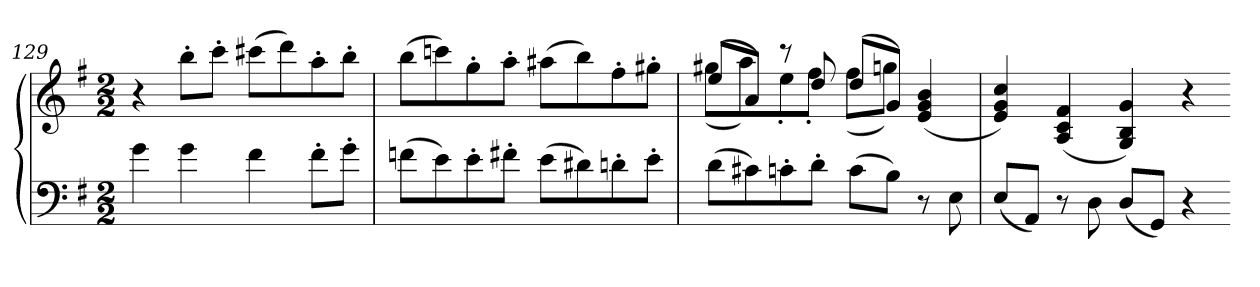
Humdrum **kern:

**kern	**kern
*part1	*part1
*staff2	*staff1
*clefF4	*clefG2
*k[f#]	*k[f#]
*G:	*G:
*M2/2	*M2/2
=129	=129
4g	4r
4g	8bb'L
.	8ccc'J
4f#	(8ccc#XL
.	8ddd)
8f#'L	8aa'
8g'J	8bb'J
=130	=130
(8fnL	(8bbL
8e)	8cccn)
8e'	8gg'
8f#X'J	8aa'J
(8eL	(8aa#XL
8d#X)	8bb)
8dn'	8ff#'
8e'J	8gg#X'J
=131	=131
*	*^
(8dL	(8eeL	(8gg#XL
8c#X)	8aJ)	8aa)
8cn'	8r	8ee'
8d'J	8dd	8ff#'J
(8cL	(8ddL	(8ff#L
8BJ)	8gJ)	8ggnJ)
8r	(4e 4g 4b	4ryy
8E	.	.
*	*v	*v
=132	=132
(8EL	4e 4g 4cc)
8AAJ)	.
8r	(4A 4c 4f#
8D	.
(8DL	4G 4B 4g)
8GGJ)	.
4r	4r
=-	=-
*-	*-
